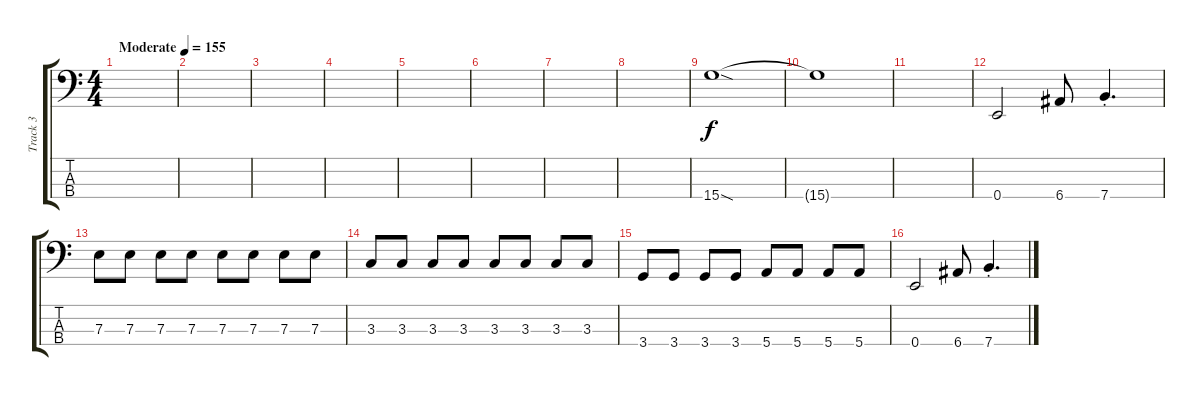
\track ("Track 3" "Track 3") {instrument electricbassfinger}
\staff {score tabs}
\tuning (G2 D2 A1 E1) {hide}
\ts (4 4)
\tempo (155 "Moderate")
\clef f4
\ks c
|
|
|
|
|
|
|
|
15.4{sod}.1 |
15.4{t}.1 |
|
0.4.2 6.4.8 7.4{st}.4{d} |
7.3.8 7.3.8 7.3.8 7.3.8 7.3.8 7.3.8 7.3.8 7.3.8 |
3.3.8 3.3.8 3.3.8 3.3.8 3.3.8 3.3.8 3.3.8 3.3.8 |
3.4.8 3.4.8 3.4.8 3.4.8 5.4.8 5.4.8 5.4.8 5.4.8 |
0.4.2 6.4.8 7.4{st}.4{d}
